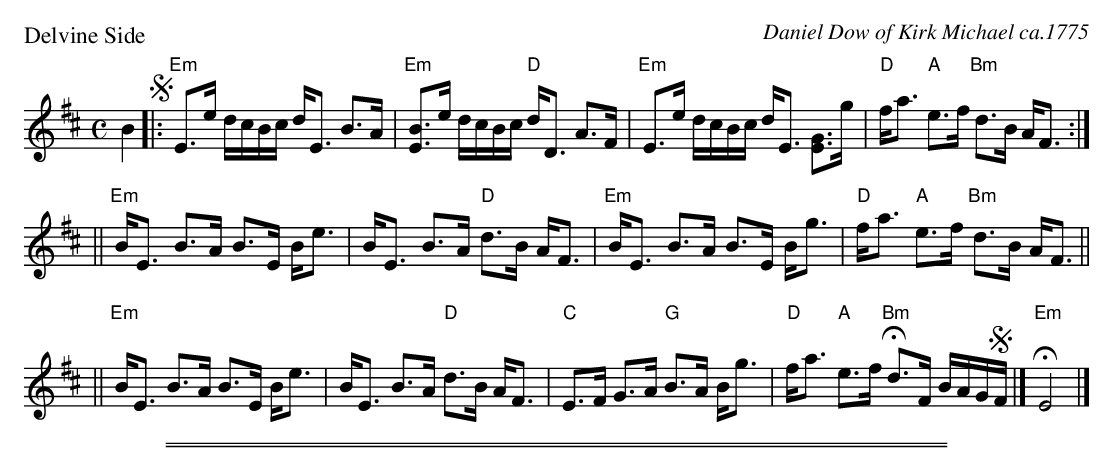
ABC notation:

X:1
P: Delvine Side
C: Daniel Dow of Kirk Michael ca.1775
L: 1/16
M: C
K: Edor
B4 !segno!\
|:"Em"E3e dcBc   dE3    B3A  |"Em"[B2E2]>e2 dcBc "D"dD3 A3F  \
| "Em"E3e dcBc   dE3 [G3E3]g | "D"fa3    "A"e3f "Bm"d3B AF3  :|
||"Em"BE3 B3A    B3E    Be3  |    BE3       B3A  "D"d3B AF3  \
| "Em"BE3 B3A    B3E    Bg3  | "D"fa3    "A"e3f "Bm"d3B AF3  ||
||"Em"BE3 B3A    B3E    Be3  |    BE3       B3A  "D"d3B AF3  \
|  "C"E3F G3A "G"B3A    Bg3  | "D"fa3    "A"e3f "Bm"Hd3F BAG!segno!F |] "Em"HE8 |]
